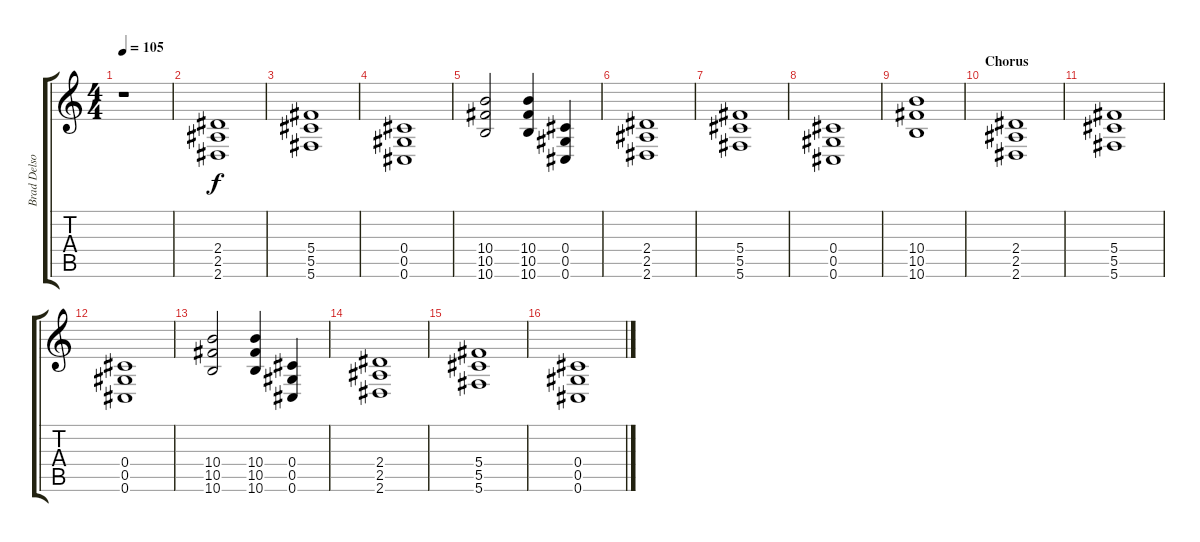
\track ("Brad Delson - Guitar" "Brad Delso") {instrument overdrivenguitar}
\staff {score tabs}
\tuning (Eb4 Bb3 Gb3 Db3 Ab2 Db2) {hide}
\ts (4 4)
\tempo 105
\clef g2
\ks c
r.1{dy f} |
(2.4 2.5 2.6).1 |
(5.4 5.5 5.6).1 |
(0.4 0.5 0.6).1 |
(10.4 10.5 10.6).2 (10.4 10.5 10.6).4 (0.4 0.5 0.6).4 |
(2.4 2.5 2.6).1 |
(5.4 5.5 5.6).1 |
(0.4 0.5 0.6).1 |
(10.4 10.5 10.6).1 |
\section ("" "Chorus")
(2.4 2.5 2.6).1 |
(5.4 5.5 5.6).1 |
(0.4 0.5 0.6).1 |
(10.4 10.5 10.6).2 (10.4 10.5 10.6).4 (0.4 0.5 0.6).4 |
(2.4 2.5 2.6).1 |
(5.4 5.5 5.6).1 |
(0.4 0.5 0.6).1
